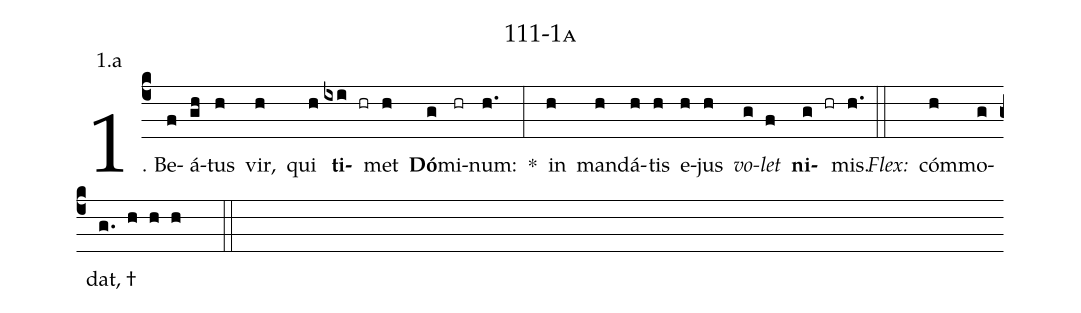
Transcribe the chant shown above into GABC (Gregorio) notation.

name: 111-1a;
annotation: 1.a;
%%
(c4)1. Be(f)á(gh)tus(h) vir,(h) qui(h) <b>ti</b>(ixi hr)met(h) <b>Dó</b>(g)mi(hr)num:(h.) *(:) in(h) man(h)dá(h)tis(h) e(h)jus(h) <i>vo</i>(g)<i>let</i>(f) <b>ni</b>(g hr)mis.(h.) (::)
<i>Flex:</i>()  cóm(h)mo(g)dat, †(g. h h h  ::)
